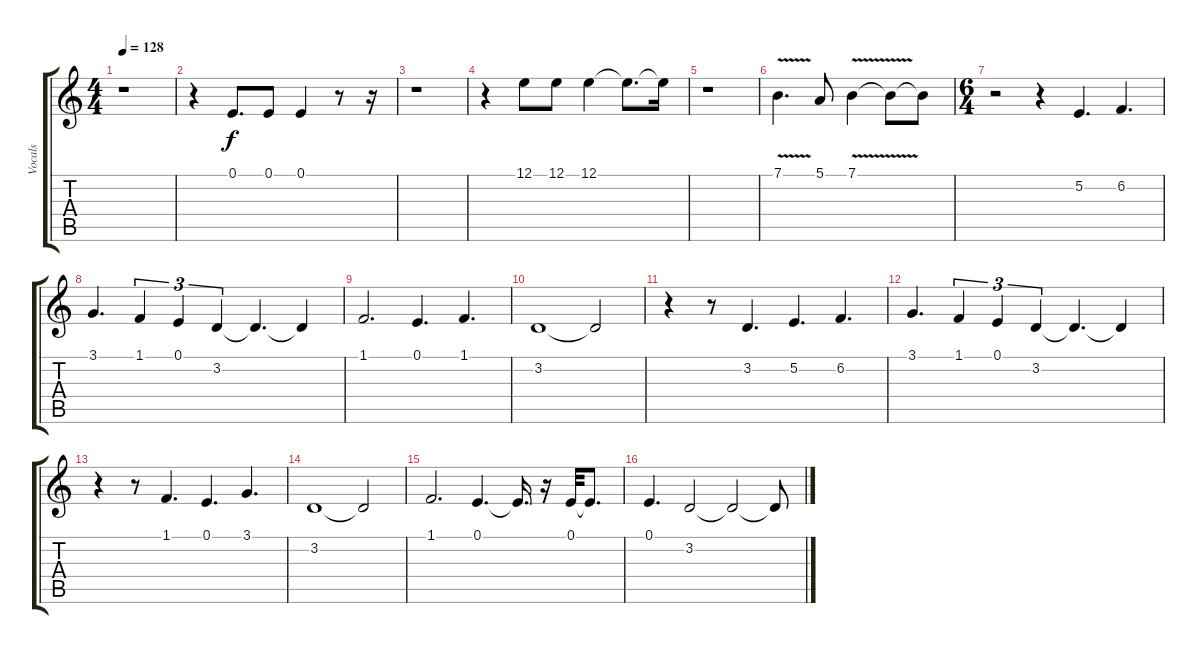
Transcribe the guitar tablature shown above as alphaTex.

\track ("Vocals" "Vocals") {instrument baritonesax}
\staff {score tabs}
\tuning (E4 B3 G3 D3 A2 E2) {hide}
\ts (4 4)
\tempo 128
\clef g2
\ks c
r.1{dy f} |
r.4 0.1.8{d} 0.1.8 0.1.4 r.8 r.16 |
r.1 |
r.4 12.1.8 12.1.8 12.1.4 12.1{t}.8{d} 12.1{t}.16 |
r.1 |
7.1{v}.4{d} 5.1.8 7.1{v}.4 7.1{t}.8 7.1{t}.8 |
\ts (6 4)
r.2 r.4 5.2.4{d} 6.2.4{d} |
3.1.4{d} 1.1.4{tu (3 2)} 0.1.4{tu (3 2)} 3.2.4{tu (3 2)} 3.2{t}.4{d} 3.2{t}.4 |
1.1.2{d} 0.1.4{d} 1.1.4{d} |
3.2.1 3.2{t}.2 |
r.4 r.8 3.2.4{d} 5.2.4{d} 6.2.4{d} |
3.1.4{d} 1.1.4{tu (3 2)} 0.1.4{tu (3 2)} 3.2.4{tu (3 2)} 3.2{t}.4{d} 3.2{t}.4 |
r.4 r.8 1.1.4{d} 0.1.4{d} 3.1.4{d} |
3.2.1 3.2{t}.2 |
1.1.2{d} 0.1.4{d} 0.1{t}.16{d} r.16 0.1.32 0.1{t}.8{d} |
0.1.4{d} 3.2.2 3.2{t}.2 3.2{t}.8
